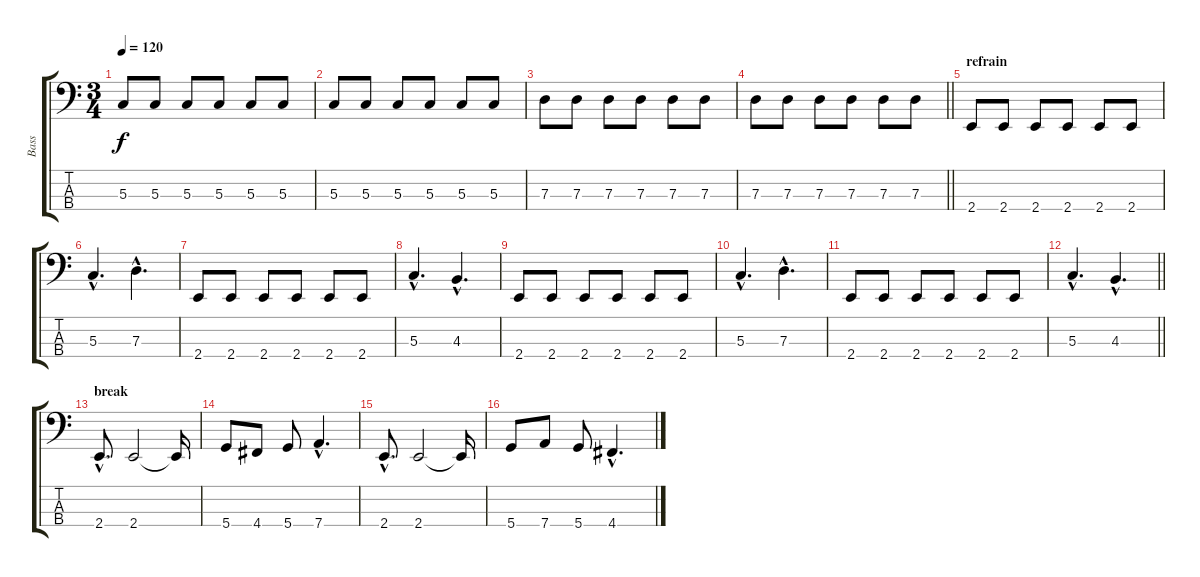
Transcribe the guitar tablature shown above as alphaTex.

\track ("Bass" "Bass") {instrument electricbassfinger}
\staff {score tabs}
\tuning (F2 C2 G1 D1) {hide}
\ts (3 4)
\tempo 120
\clef f4
\ks c
5.3.8{dy f} 5.3.8 5.3.8 5.3.8 5.3.8 5.3.8 |
5.3.8 5.3.8 5.3.8 5.3.8 5.3.8 5.3.8 |
7.3.8 7.3.8 7.3.8 7.3.8 7.3.8 7.3.8 |
\barLineRight lightlight
7.3.8 7.3.8 7.3.8 7.3.8 7.3.8 7.3.8 |
\section ("" "refrain")
2.4.8 2.4.8 2.4.8 2.4.8 2.4.8 2.4.8 |
5.3{hac}.4{d} 7.3{hac}.4{d} |
2.4.8 2.4.8 2.4.8 2.4.8 2.4.8 2.4.8 |
5.3{hac}.4{d} 4.3{hac}.4{d} |
2.4.8 2.4.8 2.4.8 2.4.8 2.4.8 2.4.8 |
5.3{hac}.4{d} 7.3{hac}.4{d} |
2.4.8 2.4.8 2.4.8 2.4.8 2.4.8 2.4.8 |
\barLineRight lightlight
5.3{hac}.4{d} 4.3{hac}.4{d} |
\section ("" "break")
2.4{hac}.8{d} 2.4.2 2.4{t}.16 |
5.4.8 4.4.8 5.4.8 7.4{hac}.4{d} |
2.4{hac}.8{d} 2.4.2 2.4{t}.16 |
5.4.8 7.4.8 5.4.8 4.4{hac}.4{d}
